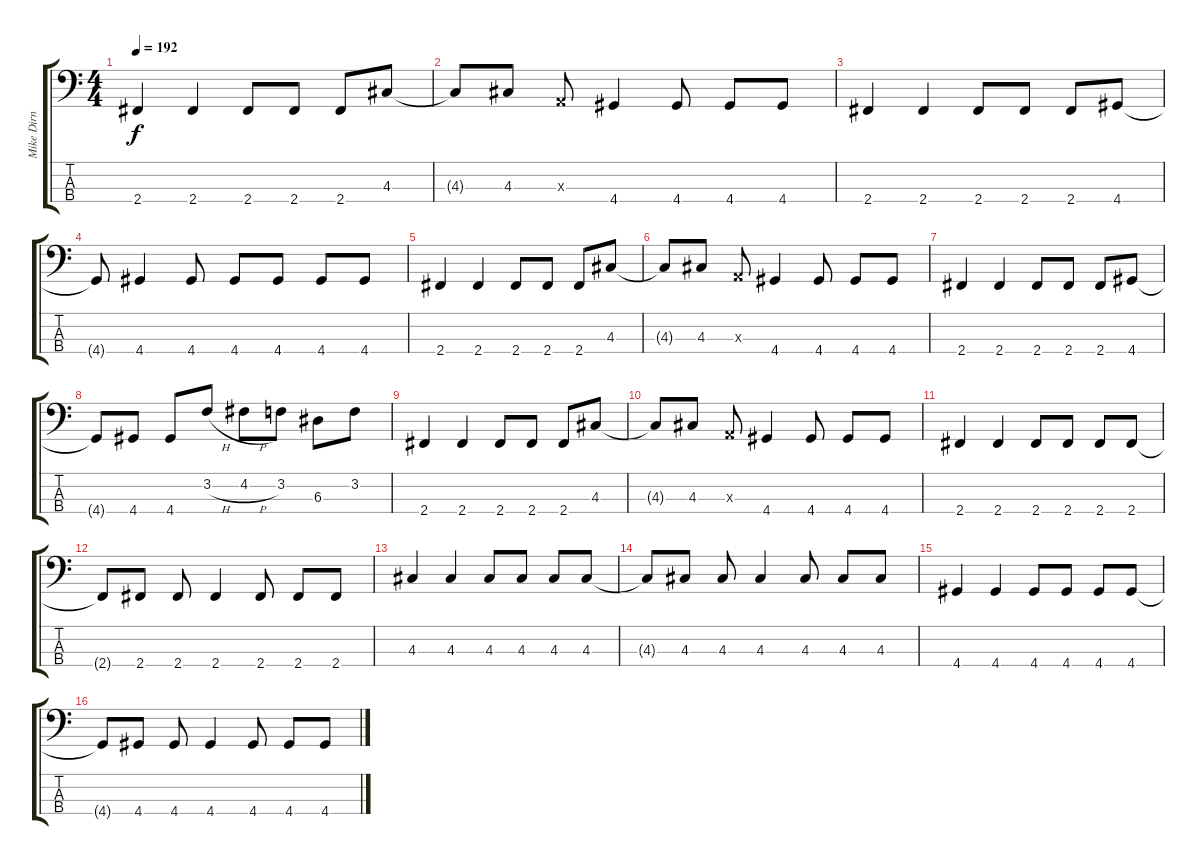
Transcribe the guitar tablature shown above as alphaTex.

\track (" Mike Dirnt" " Mike Dirn") {solo instrument electricbassfinger}
\staff {score tabs}
\tuning (G2 D2 A1 E1) {hide}
\ts (4 4)
\tempo 192
\clef f4
\ks c
2.4.4{dy f} 2.4.4 2.4.8 2.4.8 2.4.8 4.3.8 |
4.3{t}.8 4.3.8 0.3{x}.8 4.4.4 4.4.8 4.4.8 4.4.8 |
2.4.4 2.4.4 2.4.8 2.4.8 2.4.8 4.4.8 |
4.4{t}.8 4.4.4 4.4.8 4.4.8 4.4.8 4.4.8 4.4.8 |
2.4.4 2.4.4 2.4.8 2.4.8 2.4.8 4.3.8 |
4.3{t}.8 4.3.8 0.3{x}.8 4.4.4 4.4.8 4.4.8 4.4.8 |
2.4.4 2.4.4 2.4.8 2.4.8 2.4.8 4.4.8 |
4.4{t}.8 4.4.8 4.4.8 3.2{h}.8 4.2{h}.8 3.2.8 6.3.8 3.2.8 |
2.4.4 2.4.4 2.4.8 2.4.8 2.4.8 4.3.8 |
4.3{t}.8 4.3.8 0.3{x}.8 4.4.4 4.4.8 4.4.8 4.4.8 |
2.4.4 2.4.4 2.4.8 2.4.8 2.4.8 2.4.8 |
2.4{t}.8 2.4.8 2.4.8 2.4.4 2.4.8 2.4.8 2.4.8 |
4.3.4 4.3.4 4.3.8 4.3.8 4.3.8 4.3.8 |
4.3{t}.8 4.3.8 4.3.8 4.3.4 4.3.8 4.3.8 4.3.8 |
4.4.4 4.4.4 4.4.8 4.4.8 4.4.8 4.4.8 |
4.4{t}.8 4.4.8 4.4.8 4.4.4 4.4.8 4.4.8 4.4.8
